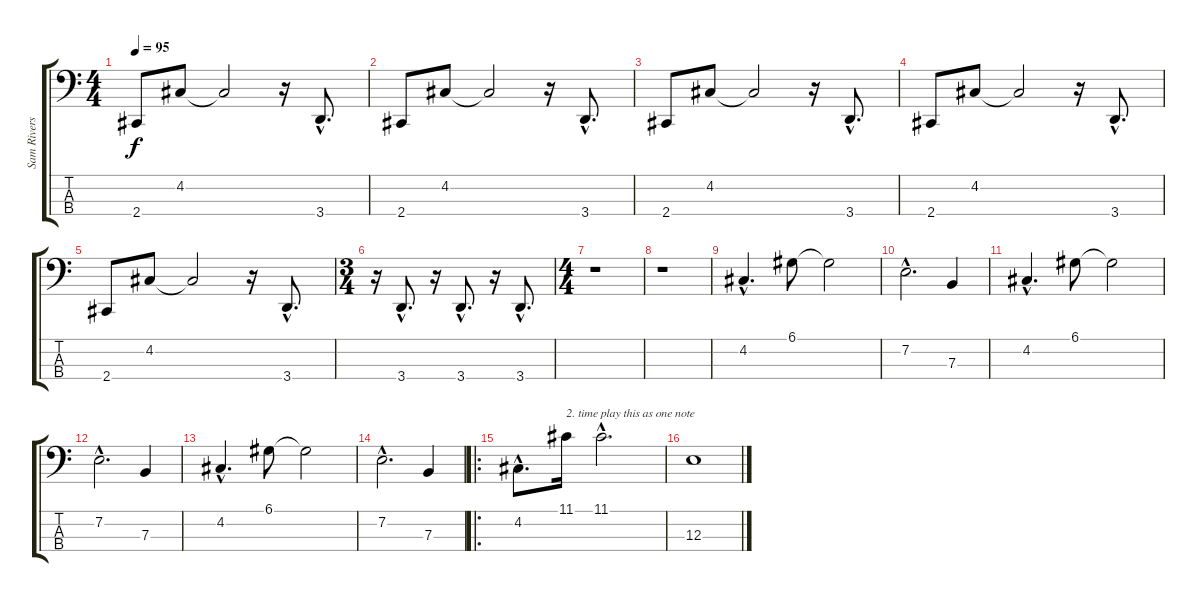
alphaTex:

\track ("Sam Rivers (Bass)" "Sam Rivers") {instrument electricbassfinger}
\staff {score tabs}
\tuning (D2 A1 E1 B0) {hide}
\ts (4 4)
\tempo 95
\clef f4
\ks c
2.4.8{dy f} 4.2.8 4.2{t}.2 r.16 3.4{hac}.8{d} |
2.4.8 4.2.8 4.2{t}.2 r.16 3.4{hac}.8{d} |
2.4.8 4.2.8 4.2{t}.2 r.16 3.4{hac}.8{d} |
2.4.8 4.2.8 4.2{t}.2 r.16 3.4{hac}.8{d} |
2.4.8 4.2.8 4.2{t}.2 r.16 3.4{hac}.8{d} |
\ts (3 4)
r.16 3.4{hac}.8{d} r.16 3.4{hac}.8{d} r.16 3.4{hac}.8{d} |
\ts (4 4)
r.1 |
r.1 |
4.2{hac}.4{d} 6.1.8 6.1{t}.2 |
7.2{hac}.2{d} 7.3.4 |
4.2{hac}.4{d} 6.1.8 6.1{t}.2 |
7.2{hac}.2{d} 7.3.4 |
4.2{hac}.4{d} 6.1.8 6.1{t}.2 |
7.2{hac}.2{d} 7.3.4 |
\ro
4.2{hac}.8{d} 11.1.16{txt "2. time play this as one note"} 11.1{hac}.2{d} |
12.3.1
